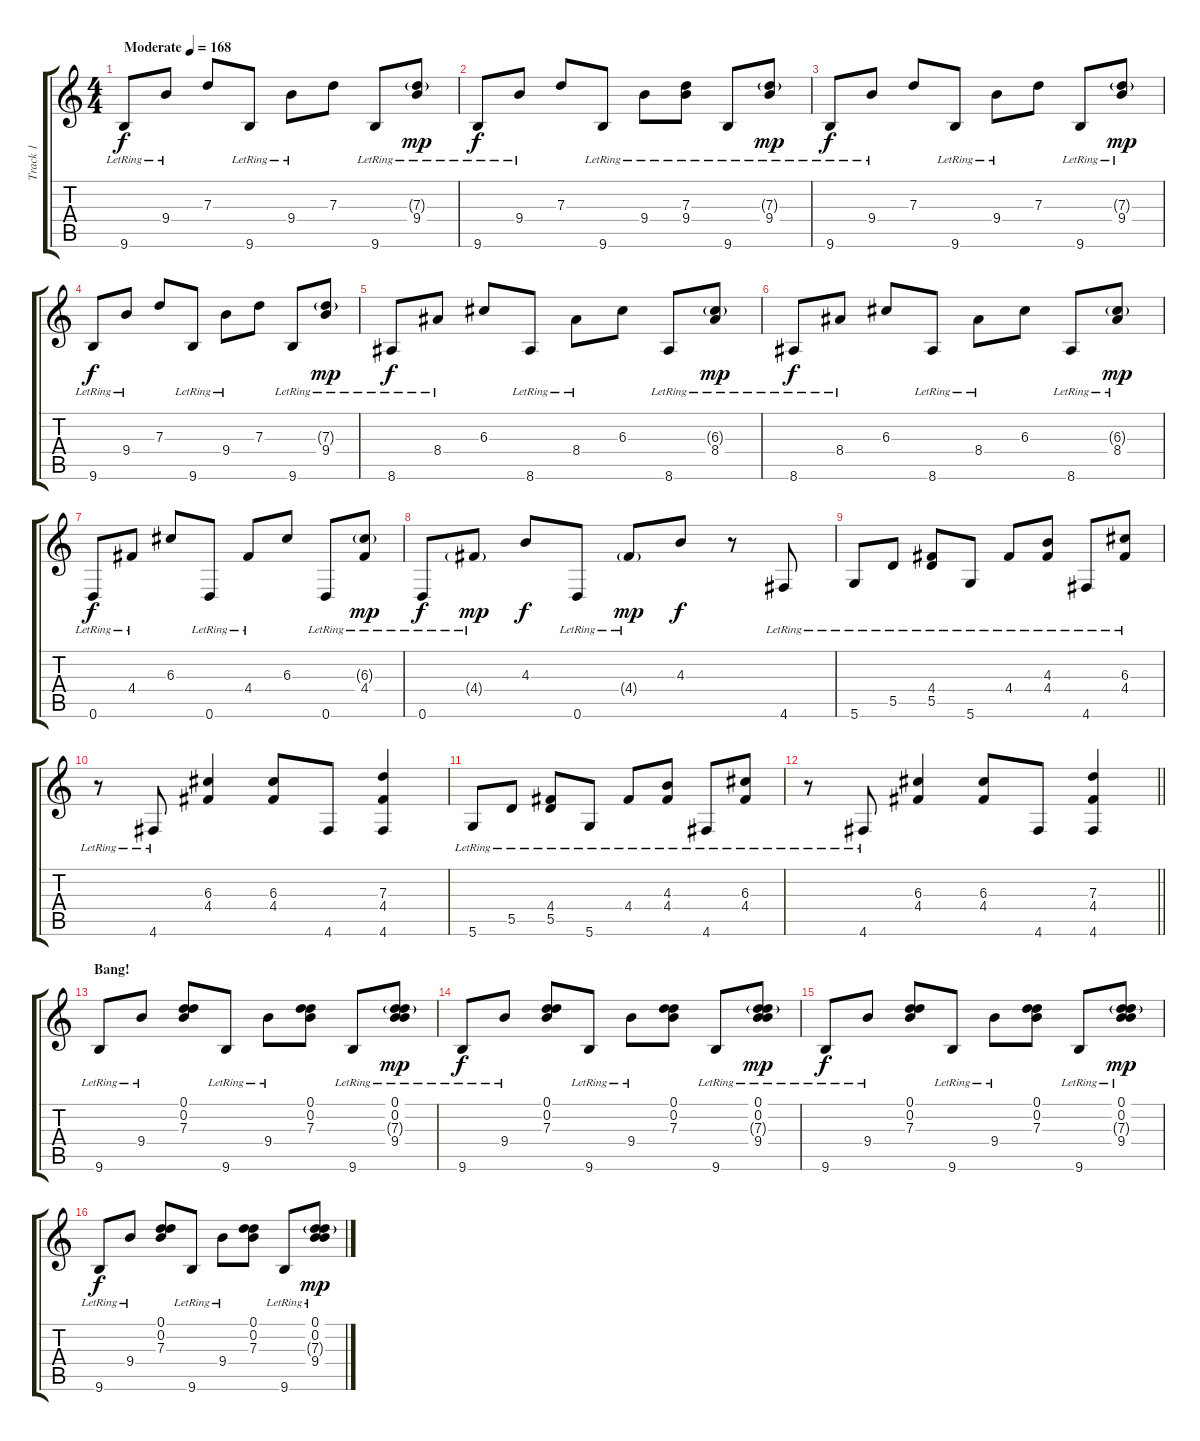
\track ("Track 1" "Track 1") {instrument acousticguitarsteel}
\staff {score tabs}
\tuning (D4 B3 G3 D3 A2 D2) {hide}
\ts (4 4)
\tempo (168 "Moderate")
\clef g2
\ks c
9.6{lr}.8{dy f instrument acousticguitarsteel} 9.4{lr}.8 7.3.8 9.6{lr}.8 9.4{lr}.8 7.3.8 9.6{lr}.8 (7.3{g} 9.4{lr}).8{dy mp} |
9.6{lr}.8{dy f} 9.4{lr}.8 7.3.8 9.6{lr}.8 9.4{lr}.8 (7.3 9.4{lr}).8 9.6{lr}.8 (7.3{g} 9.4{lr}).8{dy mp} |
9.6{lr}.8{dy f} 9.4{lr}.8 7.3.8 9.6{lr}.8 9.4{lr}.8 7.3.8 9.6{lr}.8 (7.3{g} 9.4{lr}).8{dy mp} |
9.6{lr}.8{dy f} 9.4{lr}.8 7.3.8 9.6{lr}.8 9.4{lr}.8 7.3.8 9.6{lr}.8 (7.3{g} 9.4{lr}).8{dy mp} |
8.6{lr}.8{dy f} 8.4{lr}.8 6.3.8 8.6{lr}.8 8.4{lr}.8 6.3.8 8.6{lr}.8 (6.3{g} 8.4{lr}).8{dy mp} |
8.6{lr}.8{dy f} 8.4{lr}.8 6.3.8 8.6{lr}.8 8.4{lr}.8 6.3.8 8.6{lr}.8 (6.3{g} 8.4{lr}).8{dy mp} |
0.6{lr}.8{dy f} 4.4{lr}.8 6.3.8 0.6{lr}.8 4.4{lr}.8 6.3.8 0.6{lr}.8 (6.3{g} 4.4{lr}).8{dy mp} |
0.6{lr}.8{dy f} 4.4{g lr}.8{dy mp} 4.3.8{dy f} 0.6{lr}.8 4.4{g lr}.8{dy mp} 4.3.8{dy f} r.8 4.6{lr}.8 |
5.6{lr}.8 5.5{lr}.8 (4.4{lr} 5.5{lr}).8 5.6{lr}.8 4.4{lr}.8 (4.3 4.4{lr}).8 4.6{lr}.8 (6.3 4.4{lr}).8 |
r.8 4.6{lr}.8 (6.3 4.4).4 (6.3 4.4).8 4.6.8 (7.3 4.4 4.6).4 |
5.6{lr}.8 5.5{lr}.8 (4.4{lr} 5.5{lr}).8 5.6{lr}.8 4.4{lr}.8 (4.3 4.4{lr}).8 4.6{lr}.8 (6.3 4.4{lr}).8 |
\barLineRight lightlight
r.8 4.6{lr}.8 (6.3 4.4).4 (6.3 4.4).8 4.6.8 (7.3 4.4 4.6).4 |
\section ("" "Bang!")
9.6{lr}.8 9.4{lr}.8 (0.1 0.2 7.3).8 9.6{lr}.8 9.4{lr}.8 (0.1 0.2 7.3).8 9.6{lr}.8 (0.1 0.2 7.3{g} 9.4{lr}).8{dy mp} |
9.6{lr}.8{dy f} 9.4{lr}.8 (0.1 0.2 7.3).8 9.6{lr}.8 9.4{lr}.8 (0.1 0.2 7.3).8 9.6{lr}.8 (0.1 0.2 7.3{g} 9.4{lr}).8{dy mp} |
9.6{lr}.8{dy f} 9.4{lr}.8 (0.1 0.2 7.3).8 9.6{lr}.8 9.4{lr}.8 (0.1 0.2 7.3).8 9.6{lr}.8 (0.1 0.2 7.3{g} 9.4{lr}).8{dy mp} |
9.6{lr}.8{dy f} 9.4{lr}.8 (0.1 0.2 7.3).8 9.6{lr}.8 9.4{lr}.8 (0.1 0.2 7.3).8 9.6{lr}.8 (0.1 0.2 7.3{g} 9.4{lr}).8{dy mp}
